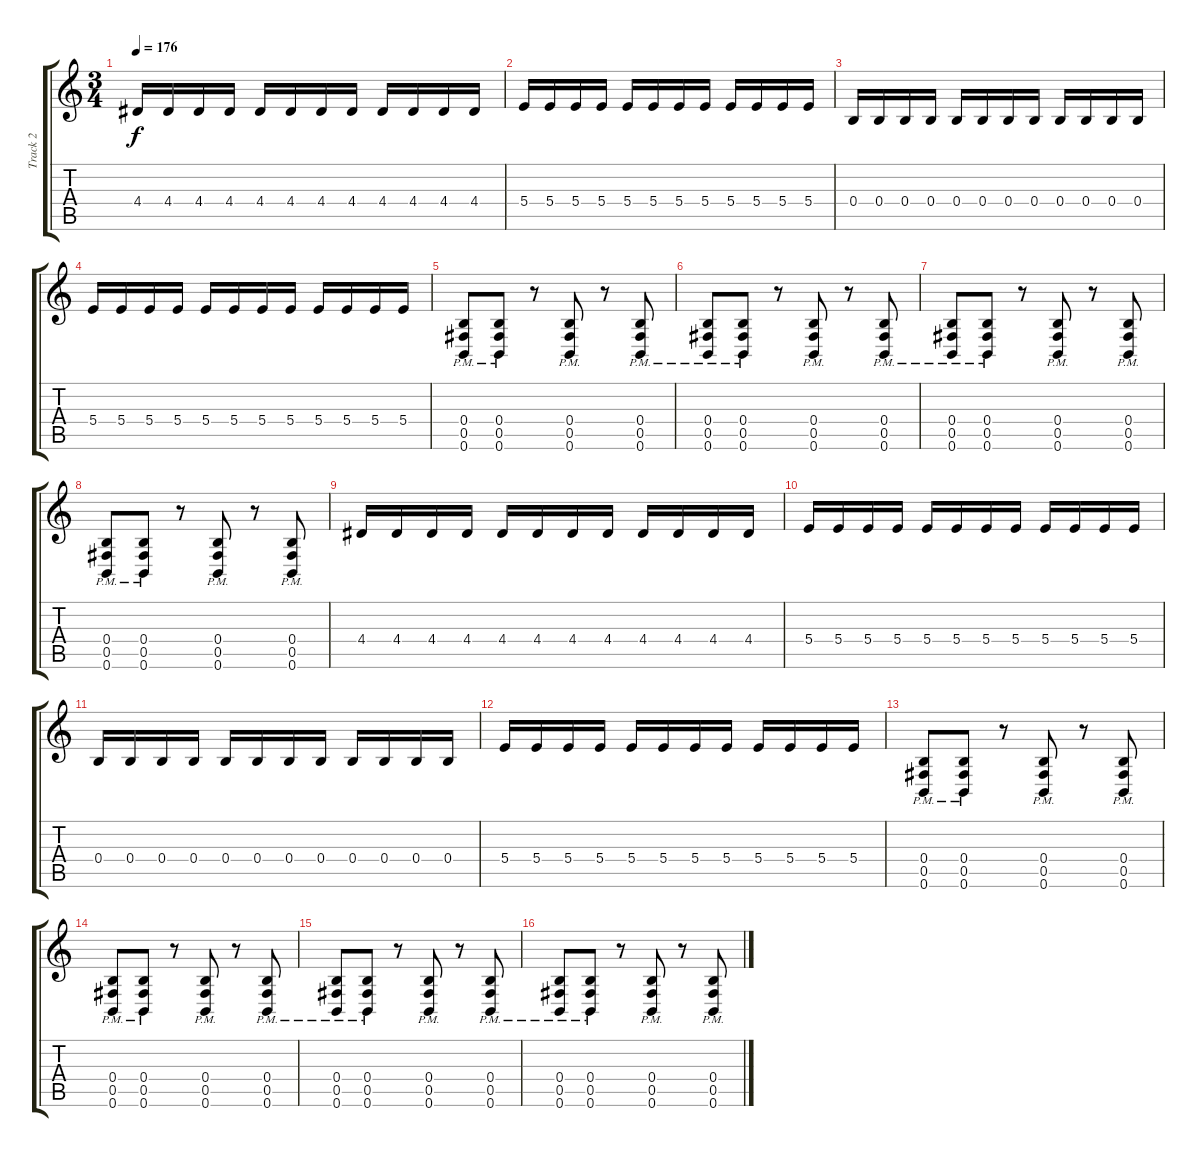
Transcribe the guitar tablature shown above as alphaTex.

\track ("Track 2" "Track 2") {instrument distortionguitar}
\staff {score tabs}
\tuning (Db4 Ab3 E3 B2 Gb2 B1) {hide}
\ts (3 4)
\tempo 176
\clef g2
\ks c
4.4.16{dy f} 4.4.16 4.4.16 4.4.16 4.4.16 4.4.16 4.4.16 4.4.16 4.4.16 4.4.16 4.4.16 4.4.16 |
5.4.16 5.4.16 5.4.16 5.4.16 5.4.16 5.4.16 5.4.16 5.4.16 5.4.16 5.4.16 5.4.16 5.4.16 |
0.4.16 0.4.16 0.4.16 0.4.16 0.4.16 0.4.16 0.4.16 0.4.16 0.4.16 0.4.16 0.4.16 0.4.16 |
5.4.16 5.4.16 5.4.16 5.4.16 5.4.16 5.4.16 5.4.16 5.4.16 5.4.16 5.4.16 5.4.16 5.4.16 |
(0.4{pm} 0.5{pm} 0.6{pm}).8 (0.4{pm} 0.5{pm} 0.6{pm}).8 r.8 (0.4{pm} 0.5{pm} 0.6{pm}).8 r.8 (0.4{pm} 0.5{pm} 0.6{pm}).8 |
(0.4{pm} 0.5{pm} 0.6{pm}).8 (0.4{pm} 0.5{pm} 0.6{pm}).8 r.8 (0.4{pm} 0.5{pm} 0.6{pm}).8 r.8 (0.4{pm} 0.5{pm} 0.6{pm}).8 |
(0.4{pm} 0.5{pm} 0.6{pm}).8 (0.4{pm} 0.5{pm} 0.6{pm}).8 r.8 (0.4{pm} 0.5{pm} 0.6{pm}).8 r.8 (0.4{pm} 0.5{pm} 0.6{pm}).8 |
(0.4{pm} 0.5{pm} 0.6{pm}).8 (0.4{pm} 0.5{pm} 0.6{pm}).8 r.8 (0.4{pm} 0.5{pm} 0.6{pm}).8 r.8 (0.4{pm} 0.5{pm} 0.6{pm}).8 |
4.4.16 4.4.16 4.4.16 4.4.16 4.4.16 4.4.16 4.4.16 4.4.16 4.4.16 4.4.16 4.4.16 4.4.16 |
5.4.16 5.4.16 5.4.16 5.4.16 5.4.16 5.4.16 5.4.16 5.4.16 5.4.16 5.4.16 5.4.16 5.4.16 |
0.4.16 0.4.16 0.4.16 0.4.16 0.4.16 0.4.16 0.4.16 0.4.16 0.4.16 0.4.16 0.4.16 0.4.16 |
5.4.16 5.4.16 5.4.16 5.4.16 5.4.16 5.4.16 5.4.16 5.4.16 5.4.16 5.4.16 5.4.16 5.4.16 |
(0.4{pm} 0.5{pm} 0.6{pm}).8 (0.4{pm} 0.5{pm} 0.6{pm}).8 r.8 (0.4{pm} 0.5{pm} 0.6{pm}).8 r.8 (0.4{pm} 0.5{pm} 0.6{pm}).8 |
(0.4{pm} 0.5{pm} 0.6{pm}).8 (0.4{pm} 0.5{pm} 0.6{pm}).8 r.8 (0.4{pm} 0.5{pm} 0.6{pm}).8 r.8 (0.4{pm} 0.5{pm} 0.6{pm}).8 |
(0.4{pm} 0.5{pm} 0.6{pm}).8 (0.4{pm} 0.5{pm} 0.6{pm}).8 r.8 (0.4{pm} 0.5{pm} 0.6{pm}).8 r.8 (0.4{pm} 0.5{pm} 0.6{pm}).8 |
(0.4{pm} 0.5{pm} 0.6{pm}).8 (0.4{pm} 0.5{pm} 0.6{pm}).8 r.8 (0.4{pm} 0.5{pm} 0.6{pm}).8 r.8 (0.4{pm} 0.5{pm} 0.6{pm}).8
